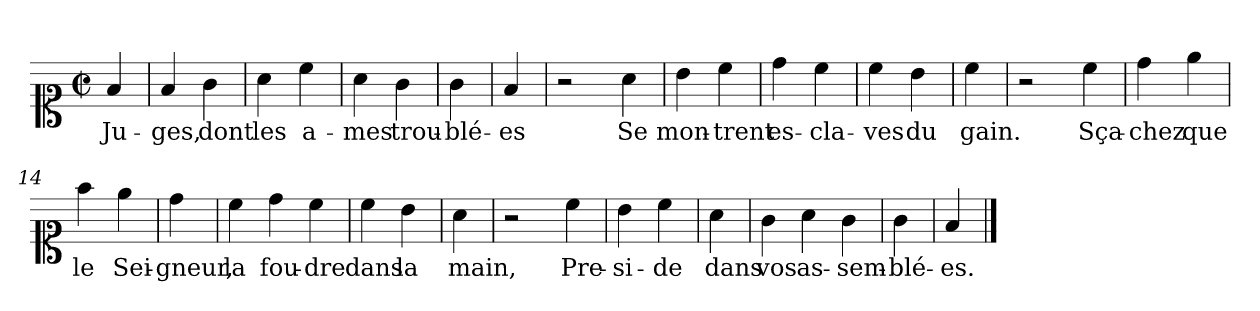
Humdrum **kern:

**kern	**text
*part1	*part1
*staff1	*staff1
*clefC1	*
*k[]	*
*C:	*
*M2/2	*
*met(c|)	*
=1	=1
4f	Ju-
=2	=2
4f	-ges,
4g	dont
=3	=3
4a	les
4cc	a-
=4	=4
4a	-mes
4g	trou-
=5	=5
4g	-blé-
=6	=6
4f	-es
=7	=7
2r	.
4a	Se
=8	=8
4b	mon-
4cc	-trent
=9	=9
4dd	es-
4cc	-cla-
=10	=10
4cc	-ves
4b	du
=11	=11
4cc	gain.
=12	=12
2r	.
4cc	Sça-
=13	=13
4dd	-chez
4ee	que
=14	=14
4ff	le
4ee	Sei-
=15	=15
4dd	-gneur,
=16	=16
4cc	la
4dd	fou-
4cc	-dre
=18	=18
4cc	dans
4b	la
=19	=19
4a	main,
=20	=20
2r	.
4cc	Pre-
=21	=21
4b	-si-
4cc	-de
=22	=22
4a	dans
=23	=23
4g	vos
4a	as-
4g	-sem-
=25	=25
4g	-blé-
=26	=26
4f	-es.
==	==
*-	*-
